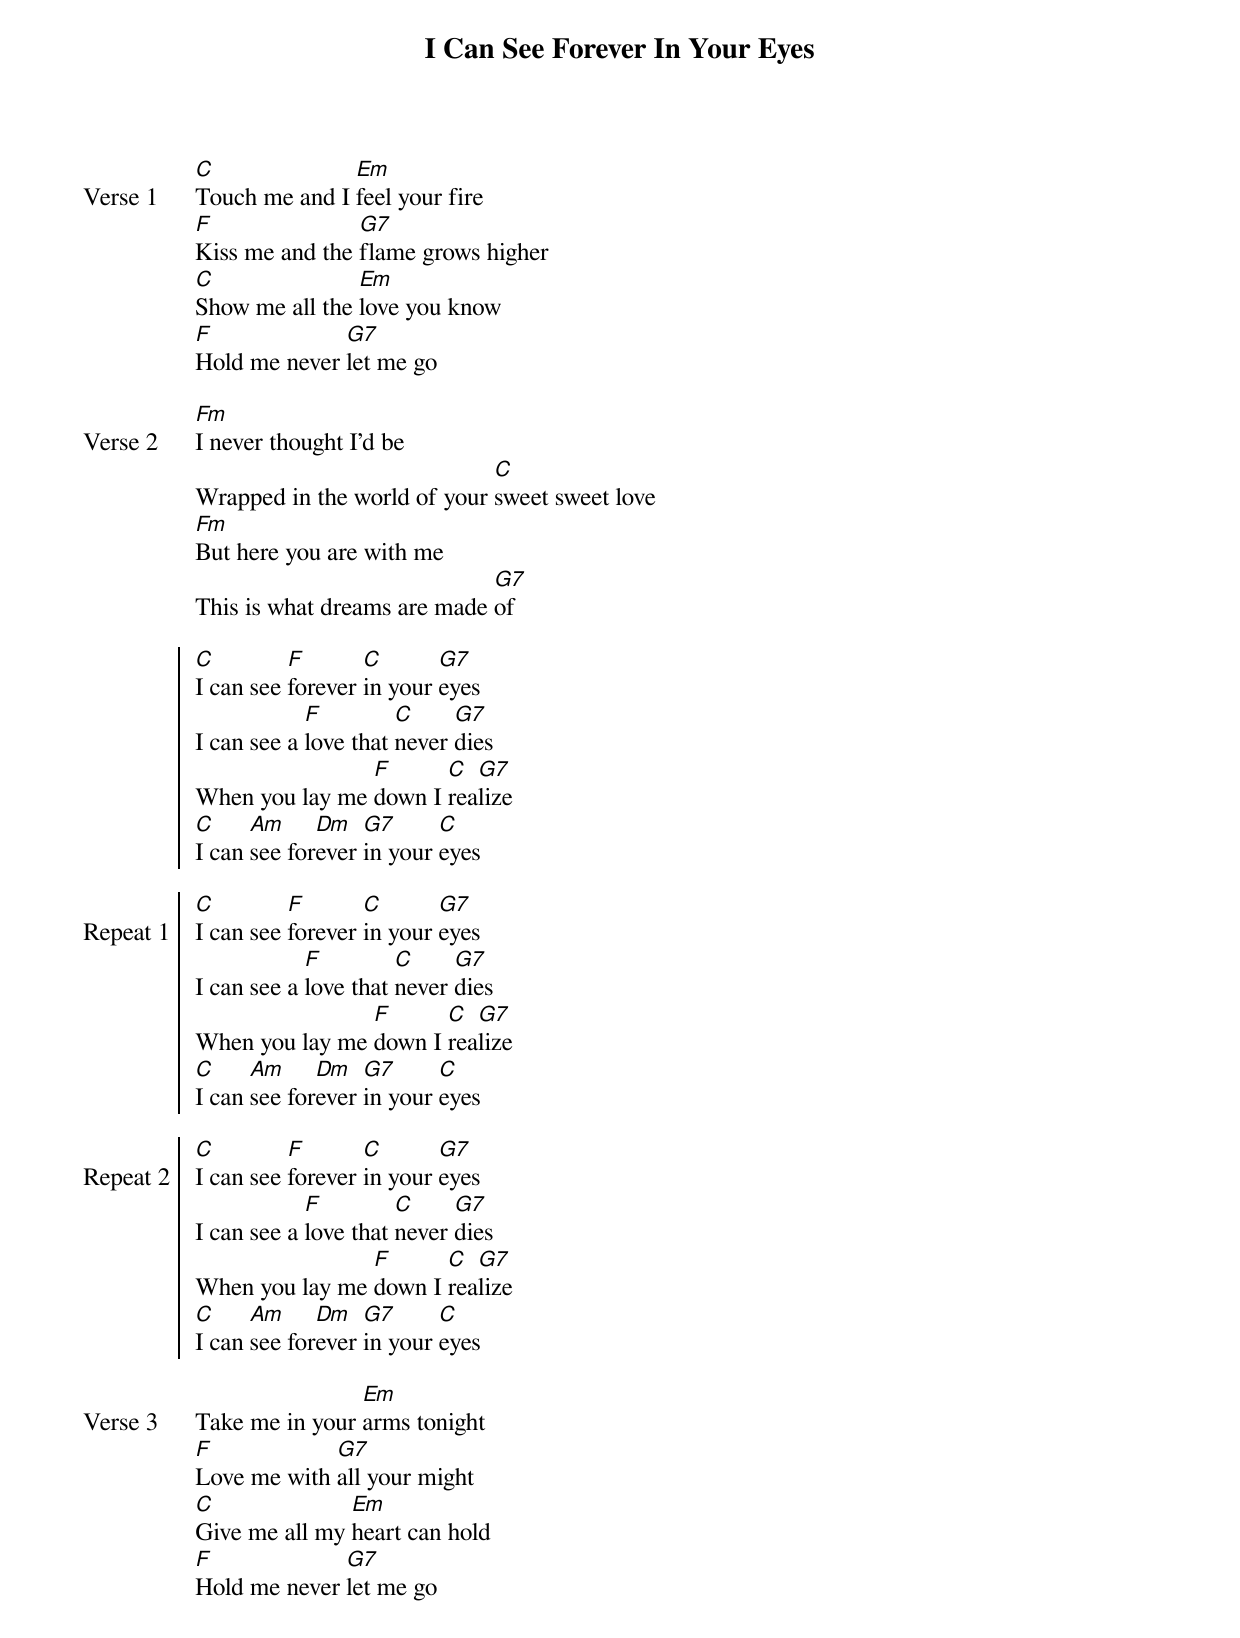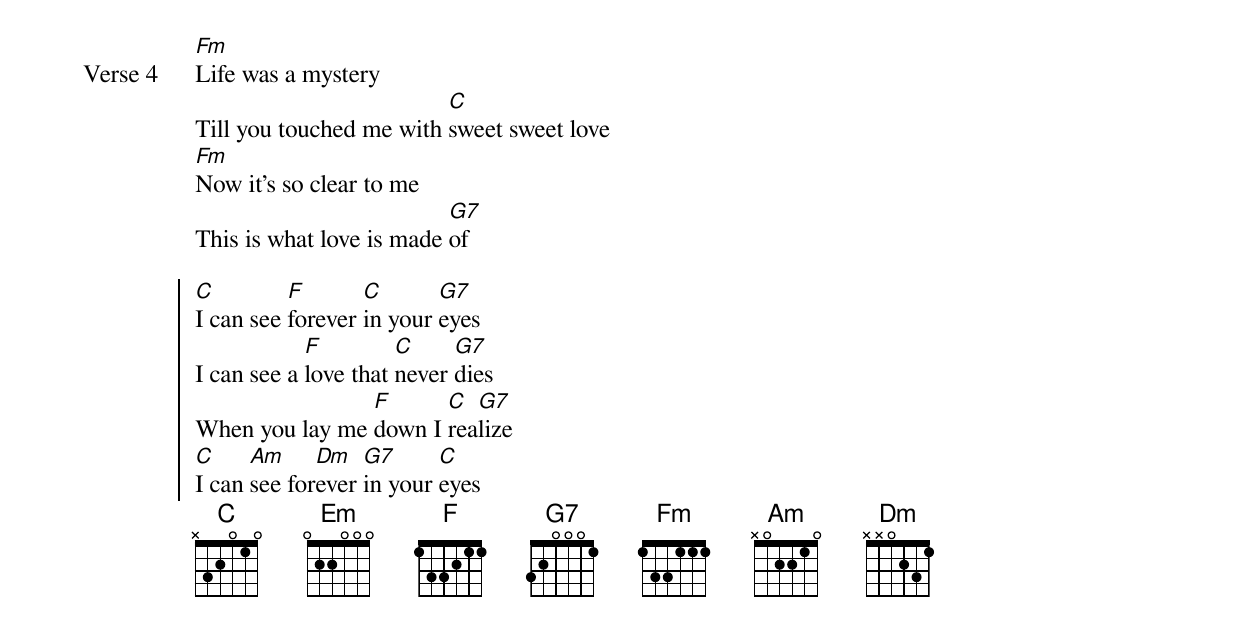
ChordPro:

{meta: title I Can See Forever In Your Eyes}
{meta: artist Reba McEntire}
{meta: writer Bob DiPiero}

{start_of_verse: Verse 1}
[C]Touch me and I [Em]feel your fire
[F]Kiss me and the [G7]flame grows higher
[C]Show me all the [Em]love you know
[F]Hold me never [G7]let me go
{end_of_verse}

{start_of_verse: Verse 2}
[Fm]I never thought I'd be
Wrapped in the world of your [C]sweet sweet love
[Fm]But here you are with me
This is what dreams are made [G7]of
{end_of_verse}

{start_of_chorus}
[C]I can see [F]forever [C]in your [G7]eyes
I can see a [F]love that [C]never [G7]dies
When you lay me [F]down I [C]rea[G7]lize
[C]I can [Am]see for[Dm]ever [G7]in your [C]eyes
{end_of_chorus}

{start_of_chorus: Repeat 1}
[C]I can see [F]forever [C]in your [G7]eyes
I can see a [F]love that [C]never [G7]dies
When you lay me [F]down I [C]rea[G7]lize
[C]I can [Am]see for[Dm]ever [G7]in your [C]eyes
{end_of_chorus}

{start_of_chorus: Repeat 2}
[C]I can see [F]forever [C]in your [G7]eyes
I can see a [F]love that [C]never [G7]dies
When you lay me [F]down I [C]rea[G7]lize
[C]I can [Am]see for[Dm]ever [G7]in your [C]eyes
{end_of_chorus}

{start_of_verse: Verse 3}
Take me in your [Em]arms tonight
[F]Love me with [G7]all your might
[C]Give me all my [Em]heart can hold
[F]Hold me never [G7]let me go
{end_of_verse}

{start_of_verse: Verse 4}
[Fm]Life was a mystery
Till you touched me with [C]sweet sweet love
[Fm]Now it's so clear to me
This is what love is made [G7]of
{end_of_verse}

{start_of_chorus}
[C]I can see [F]forever [C]in your [G7]eyes
I can see a [F]love that [C]never [G7]dies
When you lay me [F]down I [C]rea[G7]lize
[C]I can [Am]see for[Dm]ever [G7]in your [C]eyes
{end_of_chorus}
